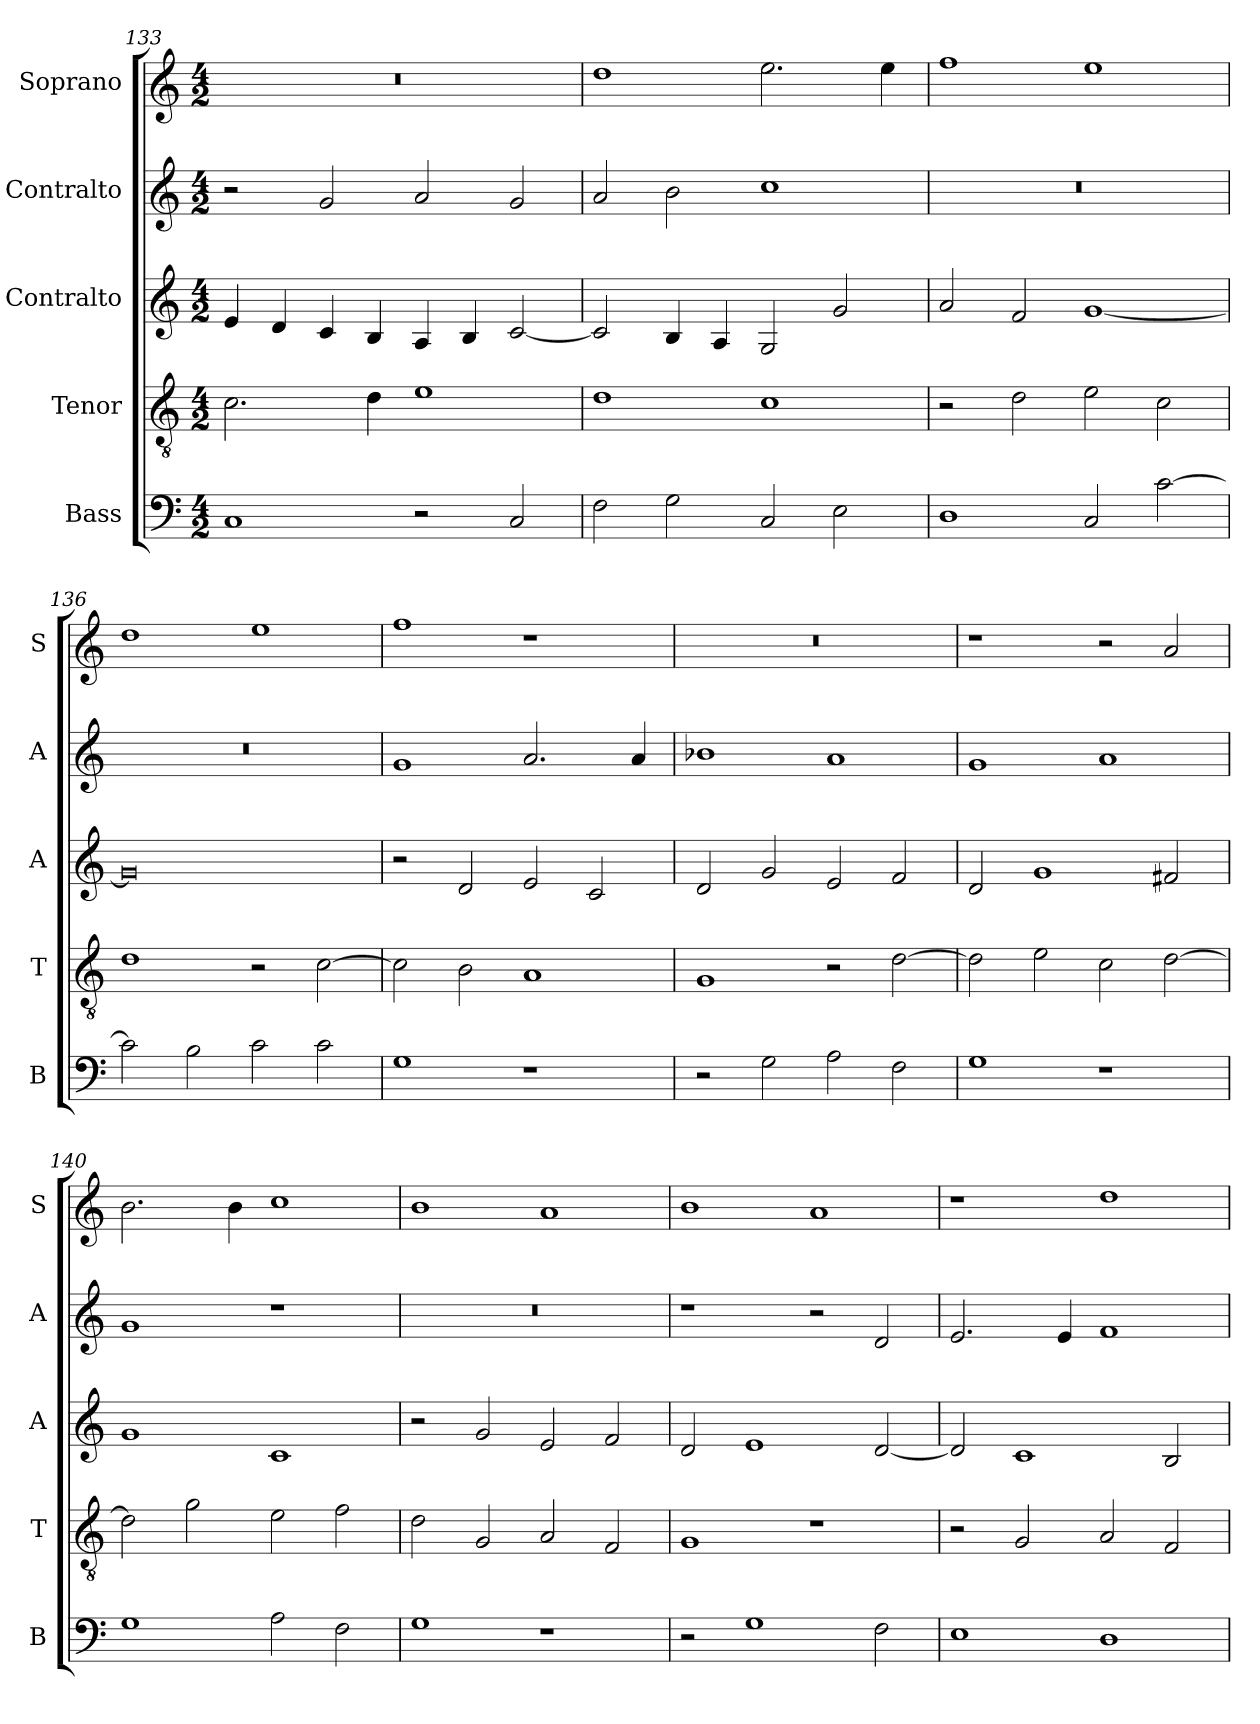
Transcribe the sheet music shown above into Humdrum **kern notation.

**kern	**kern	**kern	**kern	**kern
*part5	*part4	*part3	*part2	*part1
*staff5	*staff4	*staff3	*staff2	*staff1
*I"Bass	*I"Tenor	*I"Contralto	*I"Contralto	*I"Soprano
*I'B	*I'T	*I'A	*I'A	*I'S
*clefF4	*clefGv2	*clefG2	*clefG2	*clefG2
*k[]	*k[]	*k[]	*k[]	*k[]
*G:mix	*G:mix	*G:mix	*G:mix	*G:mix
*M4/2	*M4/2	*M4/2	*M4/2	*M4/2
=133	=133	=133	=133	=133
1C	2.c	4e	2r	0r
.	.	4d	.	.
.	.	4c	2g	.
.	4d	4B	.	.
2r	1e	4A	2a	.
.	.	4B	.	.
2C	.	[2c	2g	.
=134	=134	=134	=134	=134
2F	1d	2c]	2a	1dd
2G	.	4B	2b	.
.	.	4A	.	.
2C	1c	2G	1cc	2.ee
2E	.	2g	.	.
.	.	.	.	4ee
=135	=135	=135	=135	=135
1D	2r	2a	0r	1ff
.	2d	2f	.	.
2C	2e	[1g	.	1ee
[2c	2c	.	.	.
=136	=136	=136	=136	=136
2c]	1d	0g]	0r	1dd
2B	.	.	.	.
2c	2r	.	.	1ee
2c	[2c	.	.	.
=137	=137	=137	=137	=137
1G	2c]	2r	1g	1ff
.	2B	2d	.	.
1r	1A	2e	2.a	1r
.	.	2c	.	.
.	.	.	4a	.
=138	=138	=138	=138	=138
2r	1G	2d	1b-X	0r
2G	.	2g	.	.
2A	2r	2e	1a	.
2F	[2d	2f	.	.
=139	=139	=139	=139	=139
1G	2d]	2d	1g	1r
.	2e	1g	.	.
1r	2c	.	1a	2r
.	[2d	2f#X	.	2a
=140	=140	=140	=140	=140
1G	2d]	1g	1g	2.b
.	2g	.	.	.
.	.	.	.	4b
2A	2e	1c	1r	1cc
2F	2f	.	.	.
=141	=141	=141	=141	=141
1G	2d	2r	0r	1b
.	2G	2g	.	.
1r	2A	2e	.	1a
.	2F	2f	.	.
=142	=142	=142	=142	=142
2r	1G	2d	1r	1b
1G	.	1e	.	.
.	1r	.	2r	1a
2F	.	[2d	2d	.
=143	=143	=143	=143	=143
1E	2r	2d]	2.e	1r
.	2G	1c	.	.
.	.	.	4e	.
1D	2A	.	1f	1dd
.	2F	2B	.	.
=	=	=	=	=
*-	*-	*-	*-	*-
